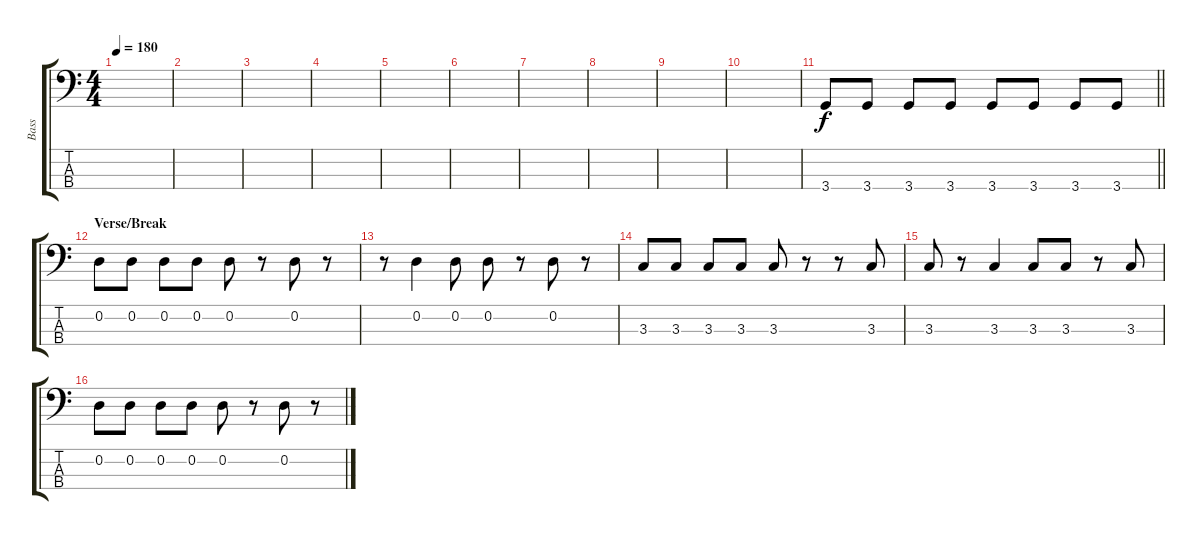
\track ("Bass" "Bass") {instrument electricbassfinger}
\staff {score tabs}
\tuning (G2 D2 A1 E1) {hide}
\ts (4 4)
\tempo 180
\clef f4
\ks c
|
|
|
|
|
|
|
|
|
|
\barLineRight lightlight
3.4.8 3.4.8 3.4.8 3.4.8 3.4.8 3.4.8 3.4.8 3.4.8 |
\section ("" "Verse/Break")
0.2.8 0.2.8 0.2.8 0.2.8 0.2.8 r.8 0.2.8 r.8 |
r.8 0.2.4 0.2.8 0.2.8 r.8 0.2.8 r.8 |
3.3.8 3.3.8 3.3.8 3.3.8 3.3.8 r.8 r.8 3.3.8 |
3.3.8 r.8 3.3.4 3.3.8 3.3.8 r.8 3.3.8 |
0.2.8 0.2.8 0.2.8 0.2.8 0.2.8 r.8 0.2.8 r.8
